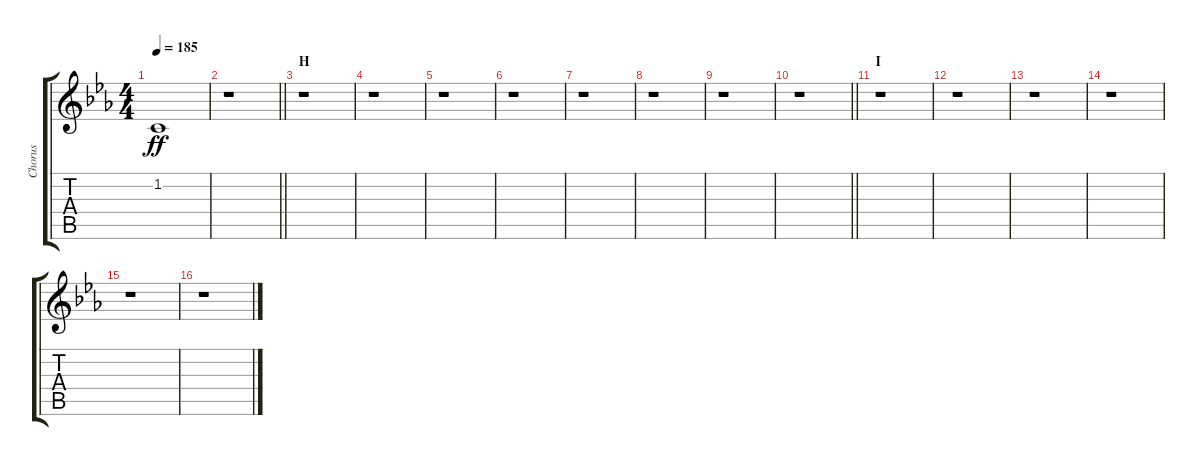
\track ("Chorus" "Chorus") {instrument voiceoohs}
\staff {score tabs}
\tuning (E4 B3 G3 D3 A2 E2) {hide}
\ts (4 4)
\tempo 185
\clef g2
\ks eb
1.2{t}.1{dy ff} |
\barLineRight lightlight
r.1 |
\section ("" "H")
r.1 |
r.1 |
r.1 |
r.1 |
r.1 |
r.1 |
r.1 |
\barLineRight lightlight
r.1 |
\section ("" "I")
r.1 |
r.1 |
r.1 |
r.1 |
r.1 |
r.1
